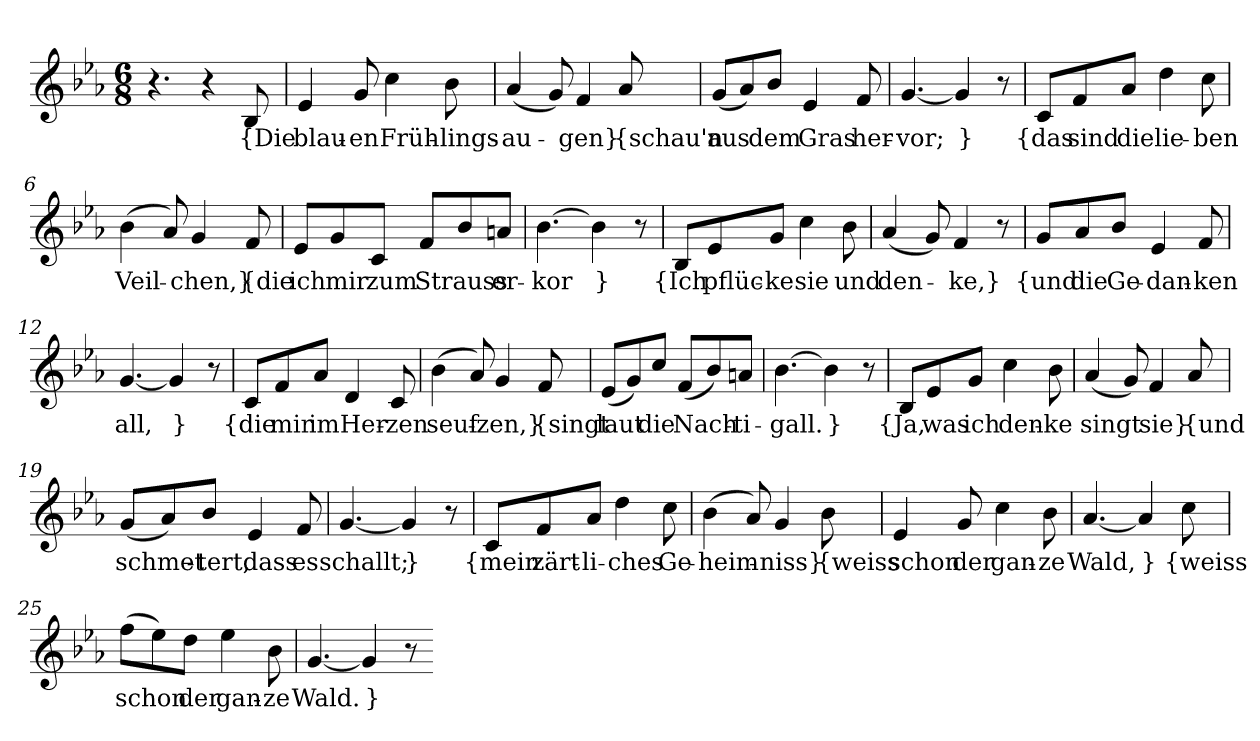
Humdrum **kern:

**kern	**text
*part1	*part1
*staff1	*staff1
*clefG2	*
*k[b-e-a-]	*
*M6/8	*
=	=
4.r	.
4r	.
8B-	{Die
=1	=1
4e-	blau-
8g	-en
4cc	Früh-
8b-	-lings-
=2	=2
(4a-	-au-
8g)	.
4f	-gen}
8a-	{schau'n
=3	=3
(8g/L	aus
8a-/)	.
8b-/J	dem
4e-	Gras
8f	her-
=4	=4
[4.g	-vor;
4g]	}
8r	.
=5	=5
8c/L	{das
8f/	sind
8a-/J	die
4dd	lie-
8cc	-ben
=6	=6
(4b-	Veil-
8a-)	.
4g	-chen,}
8f	{die
=7	=7
8e-/L	ich
8g/	mir
8c/J	zum
8f/L	Strauss
8b-/	.
8an/J	er-
=8	=8
[4.b-	-kor
4b-]	}
8r	.
=9	=9
8B-/L	{Ich
8e-/	pflüc-
8g/J	-ke
4cc	sie
8b-	und
=10	=10
(4a-	den-
8g)	.
4f	-ke,}
8r	.
=11	=11
8g/L	{und
8a-/	die
8b-/J	Ge-
4e-	-dan-
8f	-ken
=12	=12
[4.g	all,
4g]	}
8r	.
=13	=13
8c/L	{die
8f/	mir
8a-/J	im
4d	Her-
8c	-zen
=14	=14
(4b-	seuf-
8a-)	.
4g	-zen,}
8f	{singt
=15	=15
(8e-/L	laut
8g/)	.
8cc/J	die
(8f/L	Nach-
8b-/)	.
8an/J	-ti-
=16	=16
[4.b-	-gall.
4b-]	}
8r	.
=17	=17
8B-/L	{Ja,
8e-/	was
8g/J	ich
4cc	den-
8b-	-ke
=18	=18
(4a-	singt
8g)	.
4f	sie}
8a-	{und
=19	=19
(8g/L	schmet-
8a-/)	.
8b-/J	-tert,
4e-	dass
8f	es
=20	=20
[4.g	schallt;
4g]	}
8r	.
=21	=21
8c/L	{mein
8f/	zärt-
8a-/J	-li-
4dd	-ches
8cc	Ge-
=22	=22
(4b-	heim-
8a-)	.
4g	niss}
8b-	{weiss
=23	=23
4e-	schon
8g	der
4cc	gan-
8b-	-ze
=24	=24
[4.a-	Wald,
4a-]	}
8cc	{weiss
=25	=25
(8ff\L	schon
8ee-\)	.
8dd\J	der
4ee-	gan-
8b-	-ze
=26	=26
[4.g	Wald.
4g]	}
8r	.
=-	=-
*-	*-
